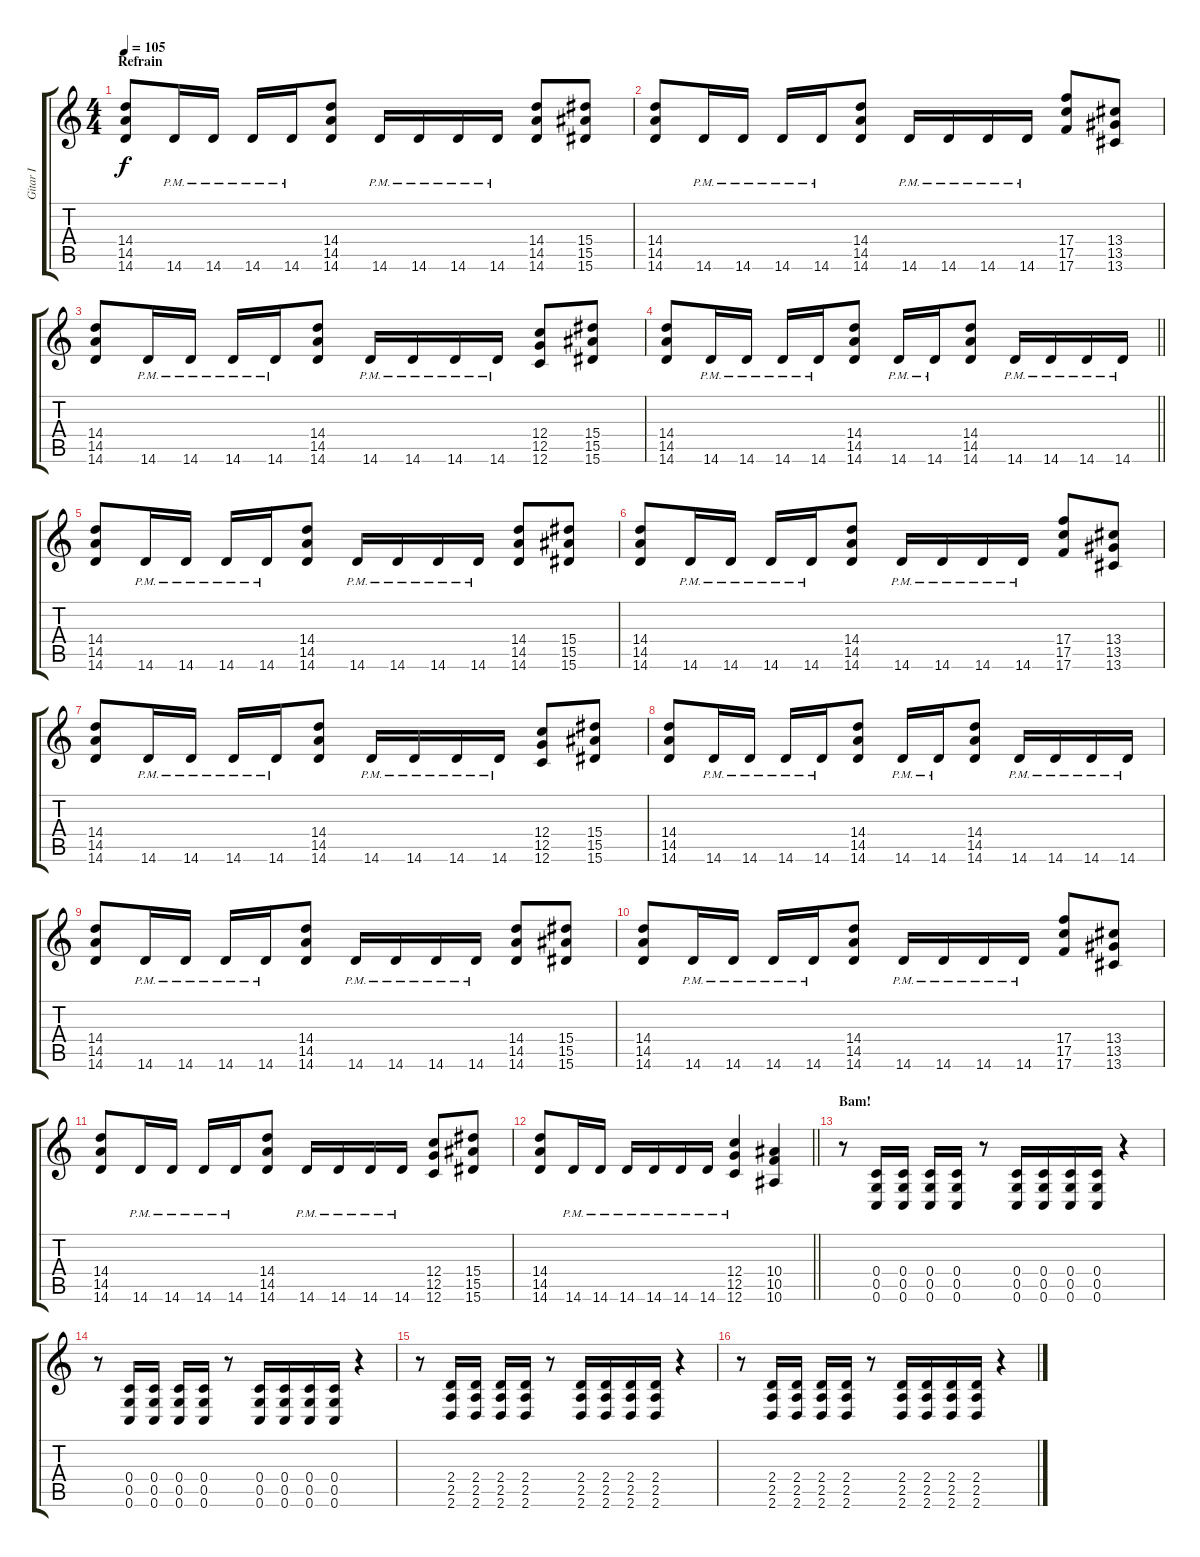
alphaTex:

\track ("Gitar I" "Gitar I") {instrument distortionguitar}
\staff {score tabs}
\tuning (D4 A3 F3 C3 G2 C2) {hide}
\ts (4 4)
\section ("" "Refrain")
\tempo 105
\clef g2
\ks c
(14.4 14.5 14.6).8{dy f} 14.6{pm}.16 14.6{pm}.16 14.6{pm}.16 14.6{pm}.16 (14.4 14.5 14.6).8 14.6{pm}.16 14.6{pm}.16 14.6{pm}.16 14.6{pm}.16 (14.4 14.5 14.6).8 (15.4 15.5 15.6).8 |
(14.4 14.5 14.6).8 14.6{pm}.16 14.6{pm}.16 14.6{pm}.16 14.6{pm}.16 (14.4 14.5 14.6).8 14.6{pm}.16 14.6{pm}.16 14.6{pm}.16 14.6{pm}.16 (17.4 17.5 17.6).8 (13.4 13.5 13.6).8 |
(14.4 14.5 14.6).8 14.6{pm}.16 14.6{pm}.16 14.6{pm}.16 14.6{pm}.16 (14.4 14.5 14.6).8 14.6{pm}.16 14.6{pm}.16 14.6{pm}.16 14.6{pm}.16 (12.4 12.5 12.6).8 (15.4 15.5 15.6).8 |
\barLineRight lightlight
(14.4 14.5 14.6).8 14.6{pm}.16 14.6{pm}.16 14.6{pm}.16 14.6{pm}.16 (14.4 14.5 14.6).8 14.6{pm}.16 14.6{pm}.16 (14.4 14.5 14.6).8 14.6{pm}.16 14.6{pm}.16 14.6{pm}.16 14.6{pm}.16 |
(14.4 14.5 14.6).8 14.6{pm}.16 14.6{pm}.16 14.6{pm}.16 14.6{pm}.16 (14.4 14.5 14.6).8 14.6{pm}.16 14.6{pm}.16 14.6{pm}.16 14.6{pm}.16 (14.4 14.5 14.6).8 (15.4 15.5 15.6).8 |
(14.4 14.5 14.6).8 14.6{pm}.16 14.6{pm}.16 14.6{pm}.16 14.6{pm}.16 (14.4 14.5 14.6).8 14.6{pm}.16 14.6{pm}.16 14.6{pm}.16 14.6{pm}.16 (17.4 17.5 17.6).8 (13.4 13.5 13.6).8 |
(14.4 14.5 14.6).8 14.6{pm}.16 14.6{pm}.16 14.6{pm}.16 14.6{pm}.16 (14.4 14.5 14.6).8 14.6{pm}.16 14.6{pm}.16 14.6{pm}.16 14.6{pm}.16 (12.4 12.5 12.6).8 (15.4 15.5 15.6).8 |
(14.4 14.5 14.6).8 14.6{pm}.16 14.6{pm}.16 14.6{pm}.16 14.6{pm}.16 (14.4 14.5 14.6).8 14.6{pm}.16 14.6{pm}.16 (14.4 14.5 14.6).8 14.6{pm}.16 14.6{pm}.16 14.6{pm}.16 14.6{pm}.16 |
(14.4 14.5 14.6).8 14.6{pm}.16 14.6{pm}.16 14.6{pm}.16 14.6{pm}.16 (14.4 14.5 14.6).8 14.6{pm}.16 14.6{pm}.16 14.6{pm}.16 14.6{pm}.16 (14.4 14.5 14.6).8 (15.4 15.5 15.6).8 |
(14.4 14.5 14.6).8 14.6{pm}.16 14.6{pm}.16 14.6{pm}.16 14.6{pm}.16 (14.4 14.5 14.6).8 14.6{pm}.16 14.6{pm}.16 14.6{pm}.16 14.6{pm}.16 (17.4 17.5 17.6).8 (13.4 13.5 13.6).8 |
(14.4 14.5 14.6).8 14.6{pm}.16 14.6{pm}.16 14.6{pm}.16 14.6{pm}.16 (14.4 14.5 14.6).8 14.6{pm}.16 14.6{pm}.16 14.6{pm}.16 14.6{pm}.16 (12.4 12.5 12.6).8 (15.4 15.5 15.6).8 |
\barLineRight lightlight
(14.4 14.5 14.6).8 14.6{pm}.16 14.6{pm}.16 14.6{pm}.16 14.6{pm}.16 14.6{pm}.16 14.6{pm}.16 (12.4 12.5 12.6{pm}).4 (10.4 10.5 10.6).4 |
\section ("" "Bam!")
r.8 (0.4 0.5 0.6).16 (0.4 0.5 0.6).16 (0.4 0.5 0.6).16 (0.4 0.5 0.6).16 r.8 (0.4 0.5 0.6).16 (0.4 0.5 0.6).16 (0.4 0.5 0.6).16 (0.4 0.5 0.6).16 r.4 |
r.8 (0.4 0.5 0.6).16 (0.4 0.5 0.6).16 (0.4 0.5 0.6).16 (0.4 0.5 0.6).16 r.8 (0.4 0.5 0.6).16 (0.4 0.5 0.6).16 (0.4 0.5 0.6).16 (0.4 0.5 0.6).16 r.4 |
r.8 (2.4 2.5 2.6).16 (2.4 2.5 2.6).16 (2.4 2.5 2.6).16 (2.4 2.5 2.6).16 r.8 (2.4 2.5 2.6).16 (2.4 2.5 2.6).16 (2.4 2.5 2.6).16 (2.4 2.5 2.6).16 r.4 |
r.8 (2.4 2.5 2.6).16 (2.4 2.5 2.6).16 (2.4 2.5 2.6).16 (2.4 2.5 2.6).16 r.8 (2.4 2.5 2.6).16 (2.4 2.5 2.6).16 (2.4 2.5 2.6).16 (2.4 2.5 2.6).16 r.4
